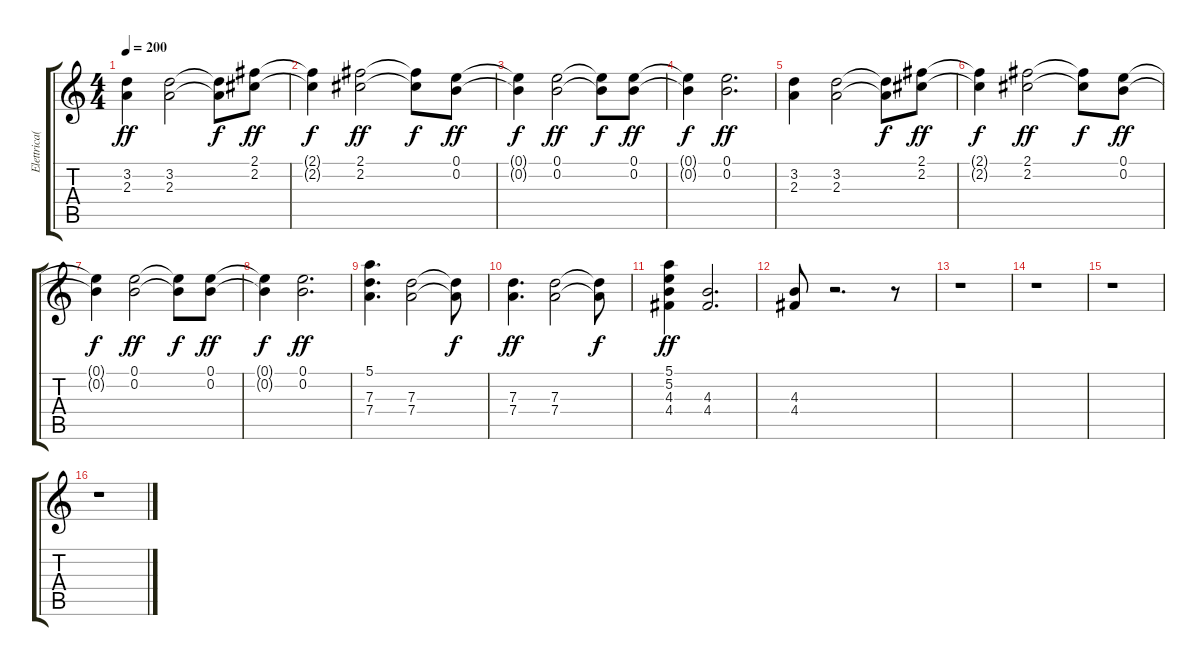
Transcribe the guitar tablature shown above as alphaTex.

\track ("Elettrica(Ka)" "Elettrica(") {instrument distortionguitar}
\staff {score tabs}
\tuning (E4 B3 G3 D3 A2 E2) {hide}
\ts (4 4)
\tempo 200
\clef g2
\ks c
(3.2 2.3).4{dy ff} (3.2 2.3).2 (3.2{t} 2.3{t}).8{dy f} (2.1 2.2).8{dy ff} |
(2.1{t} 2.2{t}).4{dy f} (2.1 2.2).2{dy ff} (2.1{t} 2.2{t}).8{dy f} (0.1 0.2).8{dy ff} |
(0.1{t} 0.2{t}).4{dy f} (0.1 0.2).2{dy ff} (0.1{t} 0.2{t}).8{dy f} (0.1 0.2).8{dy ff} |
(0.1{t} 0.2{t}).4{dy f} (0.1 0.2).2{d dy ff} |
(3.2 2.3).4 (3.2 2.3).2 (3.2{t} 2.3{t}).8{dy f} (2.1 2.2).8{dy ff} |
(2.1{t} 2.2{t}).4{dy f} (2.1 2.2).2{dy ff} (2.1{t} 2.2{t}).8{dy f} (0.1 0.2).8{dy ff} |
(0.1{t} 0.2{t}).4{dy f} (0.1 0.2).2{dy ff} (0.1{t} 0.2{t}).8{dy f} (0.1 0.2).8{dy ff} |
(0.1{t} 0.2{t}).4{dy f} (0.1 0.2).2{d dy ff} |
(5.1 7.3 7.4).4{d} (7.3 7.4).2 (7.3{t} 7.4{t}).8{dy f} |
(7.3 7.4).4{d dy ff} (7.3 7.4).2 (7.3{t} 7.4{t}).8{dy f} |
(5.1 5.2 4.3 4.4).4{dy ff} (4.3 4.4).2{d} |
(4.3 4.4).8 r.2{d} r.8 |
r.1 |
r.1 |
r.1 |
r.1
